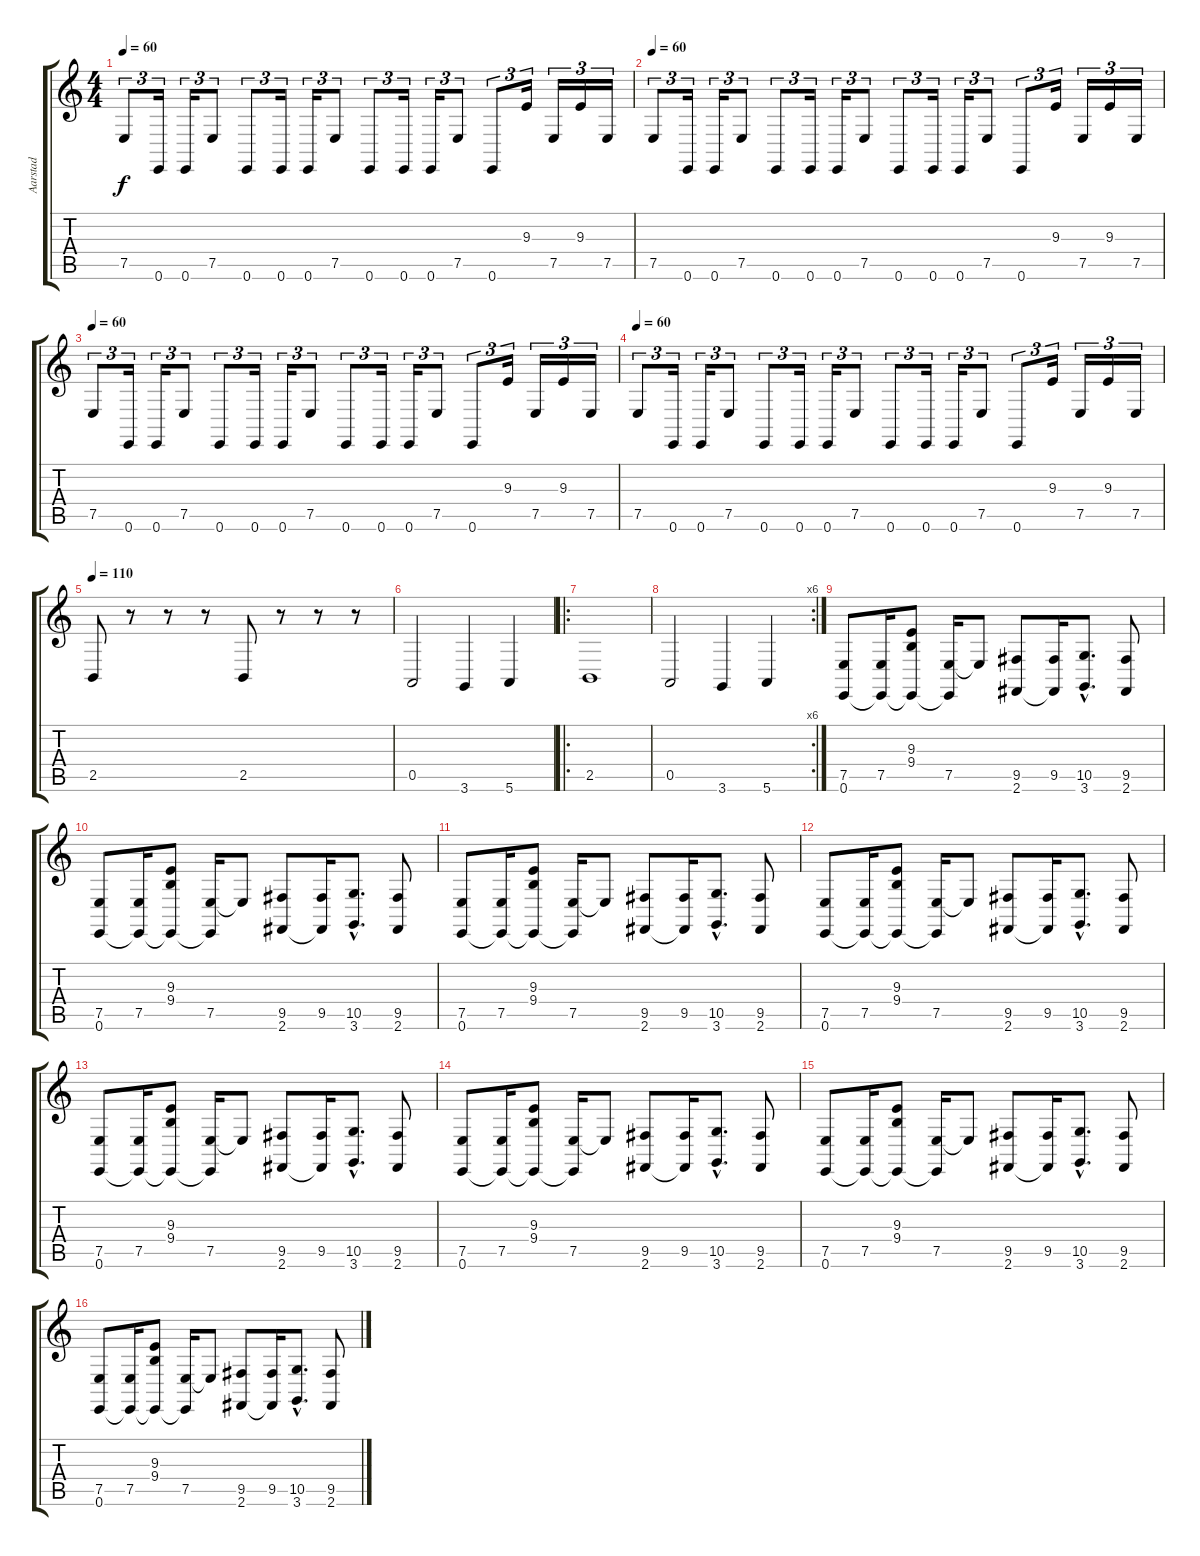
\track ("Aarstad" "Aarstad") {instrument choiraahs}
\staff {score tabs}
\tuning (E4 B3 G3 D3 A2 E2) {hide}
\ts (4 4)
\tempo 60
\clef g2
\ks c
7.5.8{tu (3 2) dy f} 0.6.16{tu (3 2)} 0.6.16{tu (3 2)} 7.5.8{tu (3 2)} 0.6.8{tu (3 2)} 0.6.16{tu (3 2)} 0.6.16{tu (3 2)} 7.5.8{tu (3 2)} 0.6.8{tu (3 2)} 0.6.16{tu (3 2)} 0.6.16{tu (3 2)} 7.5.8{tu (3 2)} 0.6.8{tu (3 2)} 9.3.16{tu (3 2)} 7.5.16{tu (3 2)} 9.3.16{tu (3 2)} 7.5.16{tu (3 2)} |
\tempo 60
7.5.8{tu (3 2)} 0.6.16{tu (3 2)} 0.6.16{tu (3 2)} 7.5.8{tu (3 2)} 0.6.8{tu (3 2)} 0.6.16{tu (3 2)} 0.6.16{tu (3 2)} 7.5.8{tu (3 2)} 0.6.8{tu (3 2)} 0.6.16{tu (3 2)} 0.6.16{tu (3 2)} 7.5.8{tu (3 2)} 0.6.8{tu (3 2)} 9.3.16{tu (3 2)} 7.5.16{tu (3 2)} 9.3.16{tu (3 2)} 7.5.16{tu (3 2)} |
\tempo 60
7.5.8{tu (3 2)} 0.6.16{tu (3 2)} 0.6.16{tu (3 2)} 7.5.8{tu (3 2)} 0.6.8{tu (3 2)} 0.6.16{tu (3 2)} 0.6.16{tu (3 2)} 7.5.8{tu (3 2)} 0.6.8{tu (3 2)} 0.6.16{tu (3 2)} 0.6.16{tu (3 2)} 7.5.8{tu (3 2)} 0.6.8{tu (3 2)} 9.3.16{tu (3 2)} 7.5.16{tu (3 2)} 9.3.16{tu (3 2)} 7.5.16{tu (3 2)} |
\tempo 60
7.5.8{tu (3 2)} 0.6.16{tu (3 2)} 0.6.16{tu (3 2)} 7.5.8{tu (3 2)} 0.6.8{tu (3 2)} 0.6.16{tu (3 2)} 0.6.16{tu (3 2)} 7.5.8{tu (3 2)} 0.6.8{tu (3 2)} 0.6.16{tu (3 2)} 0.6.16{tu (3 2)} 7.5.8{tu (3 2)} 0.6.8{tu (3 2)} 9.3.16{tu (3 2)} 7.5.16{tu (3 2)} 9.3.16{tu (3 2)} 7.5.16{tu (3 2)} |
\tempo 110
2.5.8 r.8 r.8 r.8 2.5.8 r.8 r.8 r.8 |
0.5.2 3.6.4 5.6.4 |
\ro
2.5.1 |
\rc 6
0.5.2 3.6.4 5.6.4 |
(7.5 0.6).8 (7.5 0.6{t}).16 (9.3 9.4 0.6{t}).8 (7.5 0.6{t}).16 7.5{t}.8 (9.5 2.6).8 (9.5 2.6{t}).16 (10.5{hac} 3.6{hac}).8{d} (9.5 2.6).8 |
(7.5 0.6).8 (7.5 0.6{t}).16 (9.3 9.4 0.6{t}).8 (7.5 0.6{t}).16 7.5{t}.8 (9.5 2.6).8 (9.5 2.6{t}).16 (10.5{hac} 3.6{hac}).8{d} (9.5 2.6).8 |
(7.5 0.6).8 (7.5 0.6{t}).16 (9.3 9.4 0.6{t}).8 (7.5 0.6{t}).16 7.5{t}.8 (9.5 2.6).8 (9.5 2.6{t}).16 (10.5{hac} 3.6{hac}).8{d} (9.5 2.6).8 |
(7.5 0.6).8 (7.5 0.6{t}).16 (9.3 9.4 0.6{t}).8 (7.5 0.6{t}).16 7.5{t}.8 (9.5 2.6).8 (9.5 2.6{t}).16 (10.5{hac} 3.6{hac}).8{d} (9.5 2.6).8 |
(7.5 0.6).8 (7.5 0.6{t}).16 (9.3 9.4 0.6{t}).8 (7.5 0.6{t}).16 7.5{t}.8 (9.5 2.6).8 (9.5 2.6{t}).16 (10.5{hac} 3.6{hac}).8{d} (9.5 2.6).8 |
(7.5 0.6).8 (7.5 0.6{t}).16 (9.3 9.4 0.6{t}).8 (7.5 0.6{t}).16 7.5{t}.8 (9.5 2.6).8 (9.5 2.6{t}).16 (10.5{hac} 3.6{hac}).8{d} (9.5 2.6).8 |
(7.5 0.6).8 (7.5 0.6{t}).16 (9.3 9.4 0.6{t}).8 (7.5 0.6{t}).16 7.5{t}.8 (9.5 2.6).8 (9.5 2.6{t}).16 (10.5{hac} 3.6{hac}).8{d} (9.5 2.6).8 |
(7.5 0.6).8 (7.5 0.6{t}).16 (9.3 9.4 0.6{t}).8 (7.5 0.6{t}).16 7.5{t}.8 (9.5 2.6).8 (9.5 2.6{t}).16 (10.5{hac} 3.6{hac}).8{d} (9.5 2.6).8
